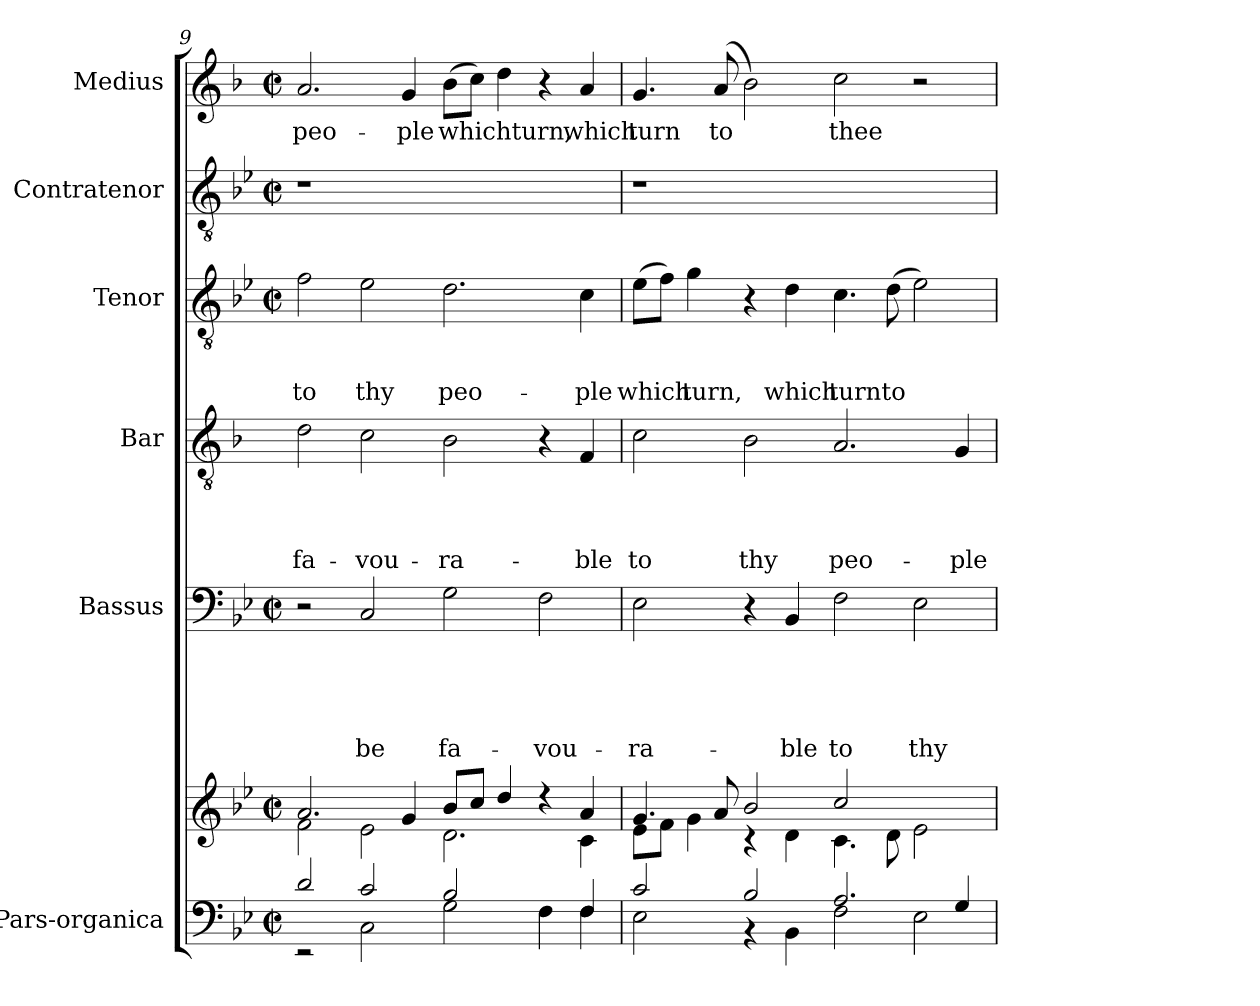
**kern	**kern	**kern	**text	**text	**text	**text	**text	**kern	**text	**text	**text	**text	**kern	**text	**text	**text	**kern	**kern	**text
*part6	*part6	*part5	*part5	*part5	*part5	*part5	*part5	*part4	*part4	*part4	*part4	*part4	*part3	*part3	*part3	*part3	*part2	*part1	*part1
*staff7	*staff6	*staff5	*staff5	*staff5	*staff5	*staff5	*staff5	*staff4	*staff4	*staff4	*staff4	*staff4	*staff3	*staff3	*staff3	*staff3	*staff2	*staff1	*staff1
*I"Pars-organica	*	*I"Bassus	*	*	*	*	*	*I"Bar	*	*	*	*	*I"Tenor	*	*	*	*I"Contratenor	*I"Medius	*
*	*	*I'B	*	*	*	*	*	*I'Bar	*	*	*	*	*I'T	*	*	*	*	*I'M	*
!!LO:PB:g=z
*clefF4	*clefG2	*clefF4	*	*	*	*	*	*clefGv2	*	*	*	*	*clefGv2	*	*	*	*clefGv2	*clefG2	*
*	*	*	*	*	*	*	*	*ITrd-3c-5	*	*	*	*	*ITrd-3c-5	*	*	*	*	*ITrd-3c-5	*
*k[b-e-]	*k[b-e-]	*k[b-e-]	*	*	*	*	*	*k[b-e-]	*	*	*	*	*k[b-e-a-]	*	*	*	*k[b-e-]	*k[b-e-]	*
*B-:	*B-:	*B-:	*	*	*	*	*	*B-:	*	*	*	*	*E-:	*	*	*	*B-:	*B-:	*
*M2/2	*M2/2	*M2/2	*	*	*	*	*	*	*	*	*	*	*M2/2	*	*	*	*M2/2	*M2/2	*
*met(c|)	*met(c|)	*met(c|)	*	*	*	*	*	*	*	*	*	*	*met(c|)	*	*	*	*met(c|)	*met(c|)	*
=9	=9	=9	=9	=9	=9	=9	=9	=9	=9	=9	=9	=9	=9	=9	=9	=9	=9	=9	=9
*^	*^	*	*	*	*	*	*	*	*	*	*	*	*	*	*	*	*	*	*
!	!	!	!	!	!	!	!	!	!	!	!	!	!	!LO:LY:b	!	!	!	!LO:LY:b	!	!	!LO:LY:b
2d/	2rEE	2f\	2.a/	2r	.	.	.	.	.	2g\	.	.	.	fa-	2b-\	.	.	to	1r	2.dd/	peo-
!	!	!	!	!	!	!	!	!	!LO:LY:b	!	!	!	!	!LO:LY:b	!	!	!	!LO:LY:b	!	!	!
2c/	2C\	2e-\	.	2C/	.	.	.	.	be	2f\	.	.	.	-vou-	2a-\	.	.	thy	.	.	.
!	!	!	!	!	!	!	!	!	!	!	!	!	!	!	!	!	!	!	!	!	!LO:LY:b
.	.	.	4g/	.	.	.	.	.	.	.	.	.	.	.	.	.	.	.	.	4cc/	-ple
!	!	!	!	!	!	!	!	!	!LO:LY:b	!	!	!	!	!LO:LY:b	!	!	!	!LO:LY:b	!	!	!LO:LY:b
2B-/	2G\	2.d\	8b-/L	2G\	.	.	.	.	fa-	2e-\	.	.	.	-ra-	2.g\	.	.	peo-	1ryy	(>8ee-\L	whichturn,
.	.	.	8cc/J	.	.	.	.	.	.	.	.	.	.	.	.	.	.	.	.	8ff\J)	.
.	.	.	4dd/	.	.	.	.	.	.	.	.	.	.	.	.	.	.	.	.	4gg\	.
!	!	!	!	!	!	!	!	!	!LO:LY:b	!	!	!	!	!	!	!	!	!	!	!	!
4F\	4ryy	.	4rdd	2F\	.	.	.	.	-vou-	4r	.	.	.	.	.	.	.	.	.	4r	.
!	!	!	!	!	!	!	!	!	!	!	!	!	!	!LO:LY:b	!	!	!	!LO:LY:b	!	!	!LO:LY:b
4F/	4F\	4c\	4a/	.	.	.	.	.	.	4B-/	.	.	.	-ble	4f\	.	.	-ple	.	4dd/	which
=10	=10	=10	=10	=10	=10	=10	=10	=10	=10	=10	=10	=10	=10	=10	=10	=10	=10	=10	=10	=10	=10
!	!	!	!	!	!	!	!	!	!LO:LY:b	!	!	!	!	!LO:LY:b	!	!	!	!LO:LY:b	!	!	!LO:LY:b
2E-\	2c/	8e-\L	4.g/	2E-\	.	.	.	.	-ra-	2f\	.	.	.	to	(>8a-\L	.	.	which	1r	4.cc/	turn
.	.	8f\J	.	.	.	.	.	.	.	.	.	.	.	.	8b-\J)	.	.	.	.	.	.
!	!	!	!	!	!	!	!	!	!	!	!	!	!	!	!	!	!	!LO:LY:b	!	!	!
.	.	4g\	.	.	.	.	.	.	.	.	.	.	.	.	4cc\	.	.	turn,	.	.	.
!	!	!	!	!	!	!	!	!	!	!	!	!	!	!	!	!	!	!	!	!	!LO:LY:b
.	.	.	8a/	.	.	.	.	.	.	.	.	.	.	.	.	.	.	.	.	(8dd/	to
!	!	!	!	!	!	!	!	!	!	!	!	!	!	!LO:LY:b	!	!	!	!	!	!	!
4rBB	2B-/	4rc	2b-/	4r	.	.	.	.	.	2e-\	.	.	.	thy	4r	.	.	.	.	2ee-\)	.
!	!	!	!	!	!	!	!	!	!LO:LY:b	!	!	!	!	!	!	!	!	!LO:LY:b	!	!	!
4BB-\	.	4d\	.	4BB-/	.	.	.	.	-ble	.	.	.	.	.	4g\	.	.	which	.	.	.
!	!	!	!	!	!	!	!	!	!LO:LY:b	!	!	!	!	!LO:LY:b	!	!	!	!LO:LY:b	!	!	!LO:LY:b
2F\	2.A/	4.c\	2cc/	2F\	.	.	.	.	to	2.d/	.	.	.	peo-	4.f\	.	.	turn	1ryy	2ff\	thee
!	!	!	!	!	!	!	!	!	!	!	!	!	!	!	!	!	!	!LO:LY:b	!	!	!
.	.	8d\	.	.	.	.	.	.	.	.	.	.	.	.	(>8g\	.	.	to	.	.	.
!	!	!	!	!	!	!	!	!	!LO:LY:b	!	!	!	!	!	!	!	!	!	!	!	!
2E-\	.	2e-\	2ryy	2E-\	.	.	.	.	thy	.	.	.	.	.	2a-\)	.	.	.	.	2r	.
!	!	!	!	!	!	!	!	!	!	!	!	!	!	!LO:LY:b	!	!	!	!	!	!	!
.	4G/	.	.	.	.	.	.	.	.	4c/	.	.	.	-ple	.	.	.	.	.	.	.
*v	*v	*	*	*	*	*	*	*	*	*	*	*	*	*	*	*	*	*	*	*	*
*	*v	*v	*	*	*	*	*	*	*	*	*	*	*	*	*	*	*	*	*	*
=	=	=	=	=	=	=	=	=	=	=	=	=	=	=	=	=	=	=	=
*-	*-	*-	*-	*-	*-	*-	*-	*-	*-	*-	*-	*-	*-	*-	*-	*-	*-	*-	*-
